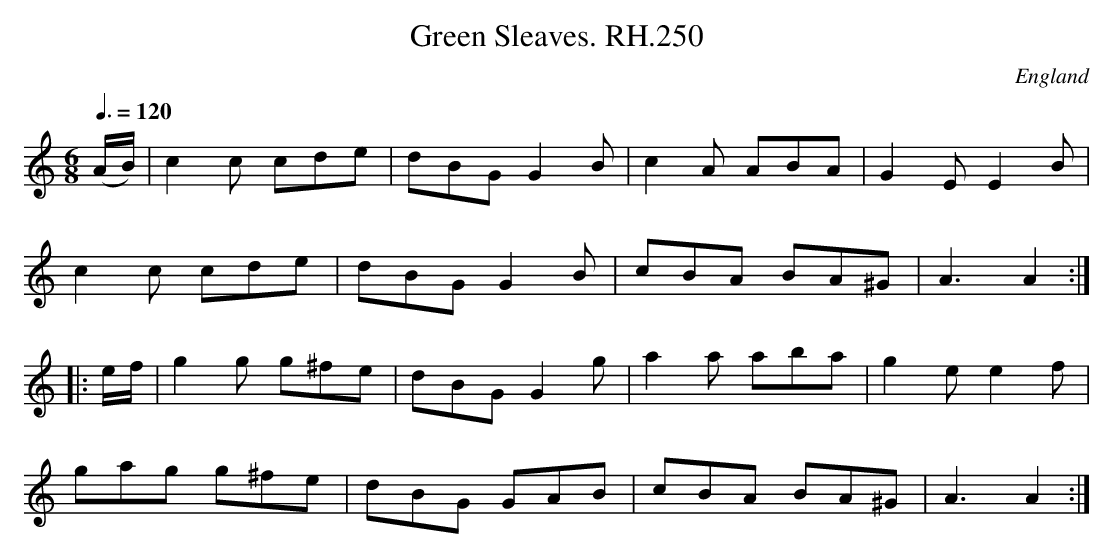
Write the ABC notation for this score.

X:1
T:Green Sleaves. RH.250
L:1/8
M:6/8
O:England
Q:3/8=120
K:C
(A/B/)|c2c cde|dBG G2B|c2A ABA|G2E E2B|!
c2c cde|dBG G2B|cBA BA^G|A3 A2:|!
|:e/f/|g2g g^fe|dBG G2g|a2a aba|g2e e2f|!
gag g^fe|dBG GAB|cBA BA^G|A3 A2:|
